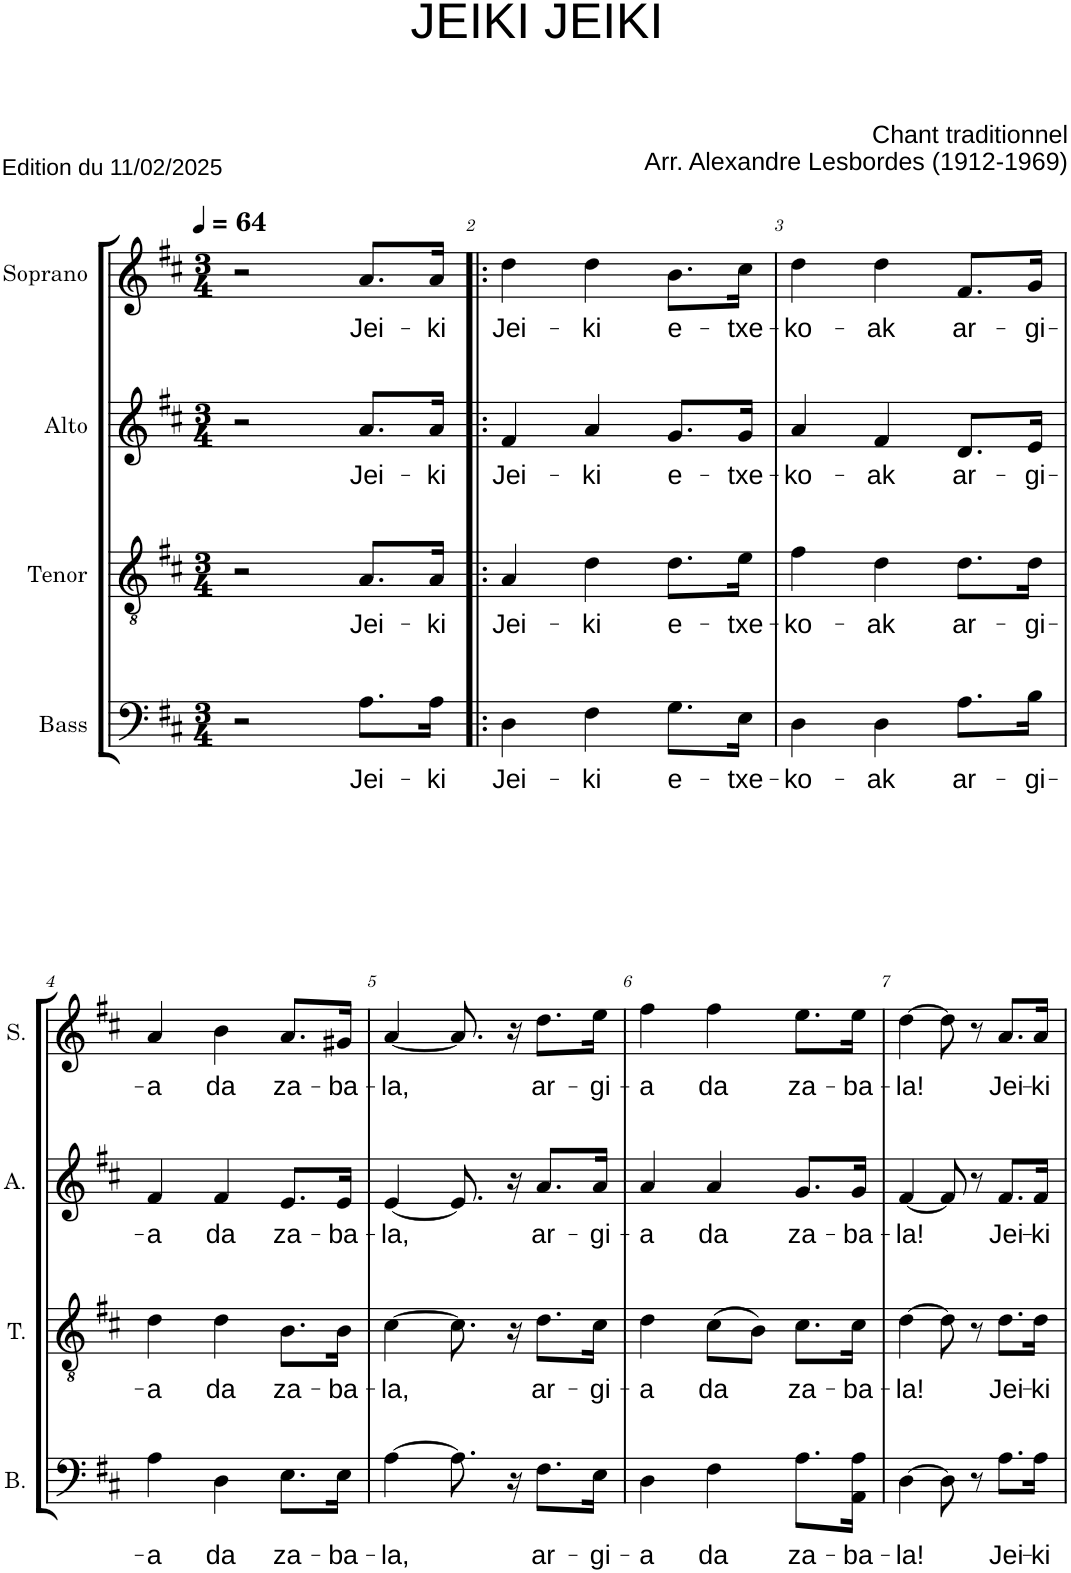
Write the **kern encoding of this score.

**kern	**text	**kern	**text	**kern	**text	**kern	**text
*part4	*part4	*part3	*part3	*part2	*part2	*part1	*part1
*staff4	*staff4	*staff3	*staff3	*staff2	*staff2	*staff1	*staff1
*I"Bass	*	*I"Tenor	*	*I"Alto	*	*I"Soprano	*
*I'B.	*	*I'T.	*	*I'A.	*	*I'S.	*
*clefF4	*	*clefGv2	*	*clefG2	*	*clefG2	*
*k[f#c#]	*	*k[f#c#]	*	*k[f#c#]	*	*k[f#c#]	*
*M3/4	*	*M3/4	*	*M3/4	*	*M3/4	*
*MM64	*	*MM64	*	*MM64	*	*MM64	*
=1	=1	=1	=1	=1	=1	=1	=1
2r	.	2r	.	2r	.	2r	.
!	!LO:LY:b	!	!LO:LY:b	!	!LO:LY:b	!	!LO:LY:b
8.A\L	Jei-	8.A/L	Jei-	8.a/L	Jei-	8.a/L	Jei-
!	!LO:LY:b	!	!LO:LY:b	!	!LO:LY:b	!	!LO:LY:b
16A\Jk	-ki	16A/Jk	-ki	16a/Jk	-ki	16a/Jk	-ki
=2!|:	=2!|:	=2!|:	=2!|:	=2!|:	=2!|:	=2!|:	=2!|:
!	!LO:LY:b	!	!LO:LY:b	!	!LO:LY:b	!	!LO:LY:b
4D\	Jei-	4A/	Jei-	4f#/	Jei-	4dd\	Jei-
!	!LO:LY:b	!	!LO:LY:b	!	!LO:LY:b	!	!LO:LY:b
4F#\	-ki	4d\	-ki	4a/	-ki	4dd\	-ki
!	!LO:LY:b	!	!LO:LY:b	!	!LO:LY:b	!	!LO:LY:b
8.G\L	e-	8.d\L	e-	8.g/L	e-	8.b\L	e-
!	!LO:LY:b	!	!LO:LY:b	!	!LO:LY:b	!	!LO:LY:b
16E\Jk	-txe-	16e\Jk	-txe-	16g/Jk	-txe-	16cc#\Jk	-txe-
=3	=3	=3	=3	=3	=3	=3	=3
!	!LO:LY:b	!	!LO:LY:b	!	!LO:LY:b	!	!LO:LY:b
4D\	-ko-	4f#\	-ko-	4a/	-ko-	4dd\	-ko-
!	!LO:LY:b	!	!LO:LY:b	!	!LO:LY:b	!	!LO:LY:b
4D\	-ak	4d\	-ak	4f#/	-ak	4dd\	-ak
!	!LO:LY:b	!	!LO:LY:b	!	!LO:LY:b	!	!LO:LY:b
8.A\L	ar-	8.d\L	ar-	8.d/L	ar-	8.f#/L	ar-
!	!LO:LY:b	!	!LO:LY:b	!	!LO:LY:b	!	!LO:LY:b
16B\Jk	-gi-	16d\Jk	-gi-	16e/Jk	-gi-	16g/Jk	-gi-
!!LO:LB:g=z
=4	=4	=4	=4	=4	=4	=4	=4
!	!LO:LY:b	!	!LO:LY:b	!	!LO:LY:b	!	!LO:LY:b
4A\	-a	4d\	-a	4f#/	-a	4a/	-a
!	!LO:LY:b	!	!LO:LY:b	!	!LO:LY:b	!	!LO:LY:b
4D\	da	4d\	da	4f#/	da	4b\	da
!	!LO:LY:b	!	!LO:LY:b	!	!LO:LY:b	!	!LO:LY:b
8.E\L	za-	8.B\L	za-	8.e/L	za-	8.a/L	za-
!	!LO:LY:b	!	!LO:LY:b	!	!LO:LY:b	!	!LO:LY:b
16E\Jk	-ba-	16B\Jk	-ba-	16e/Jk	-ba-	16g#X/Jk	-ba-
=5	=5	=5	=5	=5	=5	=5	=5
!	!LO:LY:b	!	!LO:LY:b	!	!LO:LY:b	!	!LO:LY:b
[4A\	-la,	[4c#\	-la,	[4e/	-la,	[4a/	-la,
8.A\]	.	8.c#\]	.	8.e/]	.	8.a/]	.
16r	.	16r	.	16r	.	16r	.
!	!LO:LY:b	!	!LO:LY:b	!	!LO:LY:b	!	!LO:LY:b
8.F#\L	ar-	8.d\L	ar-	8.a/L	ar-	8.dd\L	ar-
!	!LO:LY:b	!	!LO:LY:b	!	!LO:LY:b	!	!LO:LY:b
16E\Jk	-gi-	16c#\Jk	-gi-	16a/Jk	-gi-	16ee\Jk	-gi-
=6	=6	=6	=6	=6	=6	=6	=6
!	!LO:LY:b	!	!LO:LY:b	!	!LO:LY:b	!	!LO:LY:b
4D\	-a	4d\	-a	4a/	-a	4ff#\	-a
!	!LO:LY:b	!	!LO:LY:b	!	!LO:LY:b	!	!LO:LY:b
4F#\	da	(8c#\L	da	4a/	da	4ff#\	da
.	.	8B\J)	.	.	.	.	.
!	!LO:LY:b	!	!LO:LY:b	!	!LO:LY:b	!	!LO:LY:b
8.A\L	za-	8.c#\L	za-	8.g/L	za-	8.ee\L	za-
!	!LO:LY:b	!	!LO:LY:b	!	!LO:LY:b	!	!LO:LY:b
16AA\ 16A\Jk	-ba-	16c#\Jk	-ba-	16g/Jk	-ba-	16ee\Jk	-ba-
=7	=7	=7	=7	=7	=7	=7	=7
!	!LO:LY:b	!	!LO:LY:b	!	!LO:LY:b	!	!LO:LY:b
[4D\	-la!	[4d\	-la!	[4f#/	-la!	[4dd\	-la!
8D\]	.	8d\]	.	8f#/]	.	8dd\]	.
8r	.	8r	.	8r	.	8r	.
!	!LO:LY:b	!	!LO:LY:b	!	!LO:LY:b	!	!LO:LY:b
8.A\L	Jei-	8.d\L	Jei-	8.f#/L	Jei-	8.a/L	Jei-
!	!LO:LY:b	!	!LO:LY:b	!	!LO:LY:b	!	!LO:LY:b
16A\Jk	-ki	16d\Jk	-ki	16f#/Jk	-ki	16a/Jk	-ki
=	=	=	=	=	=	=	=
*-	*-	*-	*-	*-	*-	*-	*-
